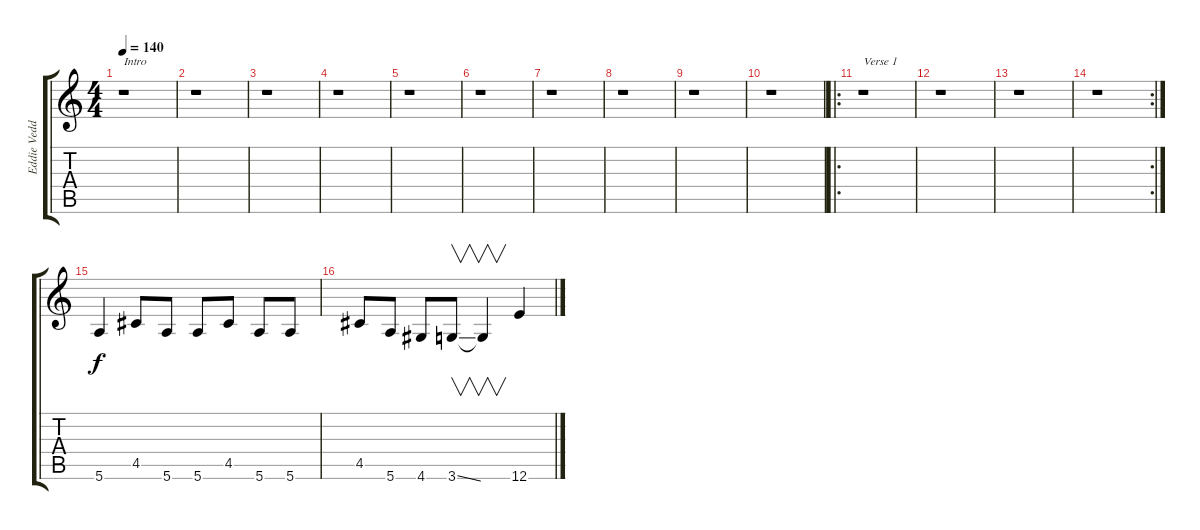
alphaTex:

\track ("Eddie Vedder" "Eddie Vedd") {instrument distortionguitar}
\staff {score tabs}
\tuning (E4 B3 G3 D3 A2 E2) {hide}
\ts (4 4)
\tempo 140
\clef g2
\ks c
r.1{txt "Intro" dy f instrument distortionguitar} |
r.1 |
r.1 |
r.1 |
r.1 |
r.1 |
r.1 |
r.1 |
r.1 |
r.1 |
\ro
r.1{txt "Verse 1"} |
r.1 |
r.1 |
\rc 2
r.1 |
5.6.4 4.5.8 5.6.8 5.6.8 4.5.8 5.6.8 5.6.8 |
4.5.8 5.6.8 4.6.8 3.6{ss}.8{v} 3.6{t}.4{v} 12.6{ss}.4
